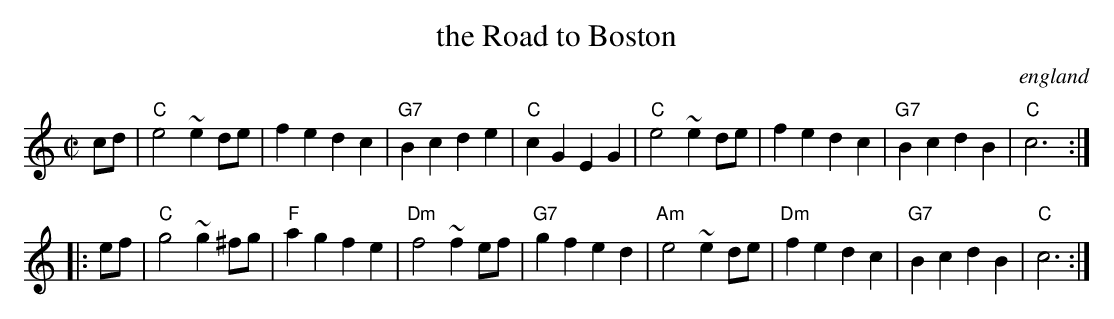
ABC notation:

X:1
T: the Road to Boston
O:england
M: C|
L: 1/8
K: C
cd \
| "C"e4 ~e2de | f2e2 d2c2 | "G7"B2c2 d2e2 | "C"c2G2 E2G2 \
| "C"e4 ~e2de | f2e2 d2c2 | "G7"B2c2 d2B2 | "C"c6 :|
|: ef \
| "C"g4 ~g2^fg | "F"a2g2 f2e2 | "Dm"f4 ~f2ef | "G7"g2f2 e2d2 \
| "Am"e4 ~e2de | "Dm"f2e2 d2c2 | "G7"B2c2 d2B2 | "C"c6 :|
